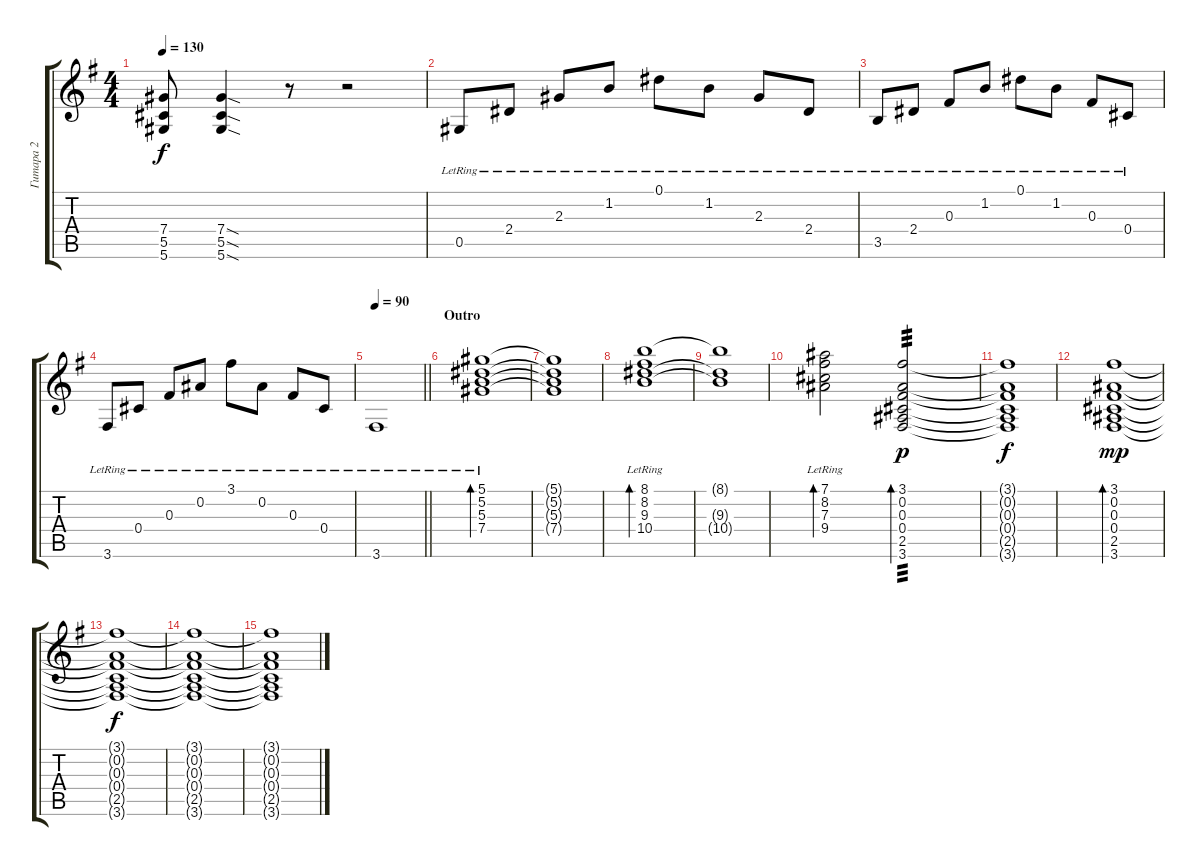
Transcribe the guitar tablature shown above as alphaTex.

\track ("Гитара 2" "Гитара 2") {instrument electricguitarclean}
\staff {score tabs}
\tuning (Eb4 Bb3 Gb3 Db3 Ab2 Eb2) {hide}
\ts (4 4)
\tempo 130
\clef g2
\ks eminor
(7.4 5.5 5.6).8{dy f} (7.4{sod} 5.5{sod} 5.6{sod}).4 r.8 r.2 |
0.5{lr}.8{volume 10 instrument electricguitarclean} 2.4{lr}.8 2.3{lr}.8 1.2{lr}.8 0.1{lr}.8 1.2{lr}.8 2.3{lr}.8 2.4{lr}.8 |
3.5{lr}.8 2.4{lr}.8 0.3{lr}.8 1.2{lr}.8 0.1{lr}.8 1.2{lr}.8 0.3{lr}.8 0.4{lr}.8 |
3.6{lr}.8 0.4{lr}.8 0.3{lr}.8 0.2{lr}.8 3.1{lr}.8 0.2{lr}.8 0.3{lr}.8 0.4{lr}.8 |
\tempo 90
\barLineRight lightlight
3.6{lr}.1 |
\section ("" "Outro")
(5.1{lr} 5.2{lr} 5.3{lr} 7.4{lr}).1{bd 480} |
(5.1{t} 5.2{t} 5.3{t} 7.4{t}).1 |
(8.1{lr} 8.2 9.3{lr} 10.4{lr}).1{bd 480} |
(8.1{t} 9.3{t} 10.4{t}).1 |
(7.1{lr} 8.2{lr} 7.3{lr} 9.4{lr}).2{bd 480} (3.1 0.2 0.3 0.4 2.5 3.6).2{bd 480 tp 3 dy p} |
(3.1{t} 0.2{t} 0.3{t} 0.4{t} 2.5{t} 3.6{t}).1{dy f} |
(3.1 0.2 0.3 0.4 2.5 3.6).1{bd 60 dy mp} |
(3.1{t} 0.2{t} 0.3{t} 0.4{t} 2.5{t} 3.6{t}).1{dy f volume 0} |
(3.1{t} 0.2{t} 0.3{t} 0.4{t} 2.5{t} 3.6{t}).1 |
(3.1{t} 0.2{t} 0.3{t} 0.4{t} 2.5{t} 3.6{t}).1
